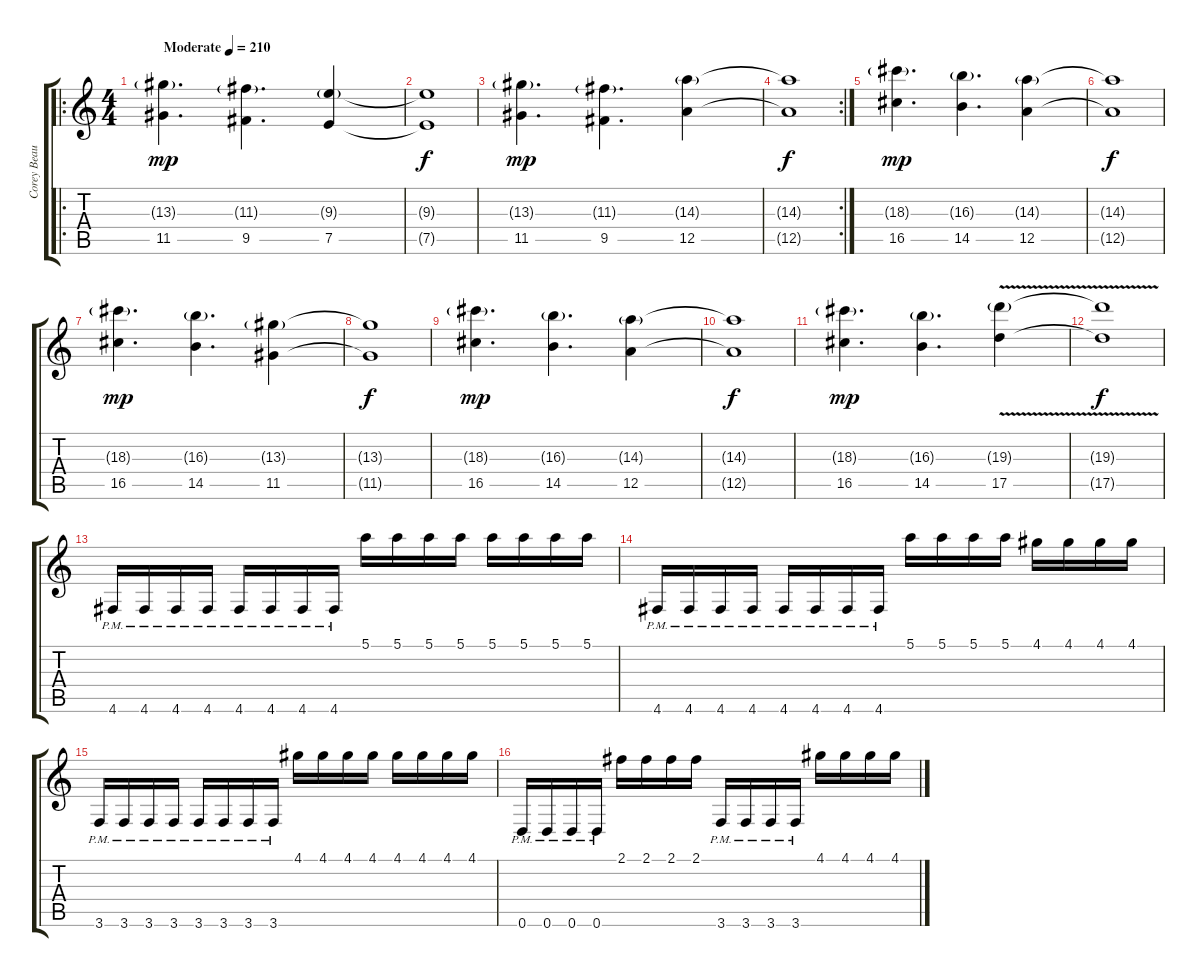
\track ("Corey Beaulieu" "Corey Beau") {instrument distortionguitar}
\staff {score tabs}
\tuning (E4 B3 G3 D3 A2 D2) {hide}
\ro
\ts (4 4)
\tempo (210 "Moderate")
\clef g2
\ks c
(13.3{g} 11.5).4{d dy mp instrument distortionguitar} (11.3{g} 9.5).4{d} (9.3{g} 7.5).4 |
(9.3{t} 7.5{t}).1{dy f} |
(13.3{g} 11.5).4{d dy mp} (11.3{g} 9.5).4{d} (14.3{g} 12.5).4 |
\rc 2
(14.3{t} 12.5{t}).1{dy f} |
(18.3{g} 16.5).4{d dy mp} (16.3{g} 14.5).4{d} (14.3{g} 12.5).4 |
(14.3{t} 12.5{t}).1{dy f} |
(18.3{g} 16.5).4{d dy mp} (16.3{g} 14.5).4{d} (13.3{g} 11.5).4 |
(13.3{t} 11.5{t}).1{dy f} |
(18.3{g} 16.5).4{d dy mp} (16.3{g} 14.5).4{d} (14.3{g} 12.5).4 |
(14.3{t} 12.5{t}).1{dy f} |
(18.3{g} 16.5).4{d dy mp} (16.3{g} 14.5).4{d} (19.3{v g} 17.5{v}).4 |
(19.3{t} 17.5{t}).1{dy f} |
4.6{pm}.16 4.6{pm}.16 4.6{pm}.16 4.6{pm}.16 4.6{pm}.16 4.6{pm}.16 4.6{pm}.16 4.6{pm}.16 5.1.16 5.1.16 5.1.16 5.1.16 5.1.16 5.1.16 5.1.16 5.1.16 |
4.6{pm}.16 4.6{pm}.16 4.6{pm}.16 4.6{pm}.16 4.6{pm}.16 4.6{pm}.16 4.6{pm}.16 4.6{pm}.16 5.1.16 5.1.16 5.1.16 5.1.16 4.1.16 4.1.16 4.1.16 4.1.16 |
3.6{pm}.16 3.6{pm}.16 3.6{pm}.16 3.6{pm}.16 3.6{pm}.16 3.6{pm}.16 3.6{pm}.16 3.6{pm}.16 4.1.16 4.1.16 4.1.16 4.1.16 4.1.16 4.1.16 4.1.16 4.1.16 |
0.6{pm}.16 0.6{pm}.16 0.6{pm}.16 0.6{pm}.16 2.1.16 2.1.16 2.1.16 2.1.16 3.6{pm}.16 3.6{pm}.16 3.6{pm}.16 3.6{pm}.16 4.1.16 4.1.16 4.1.16 4.1.16
